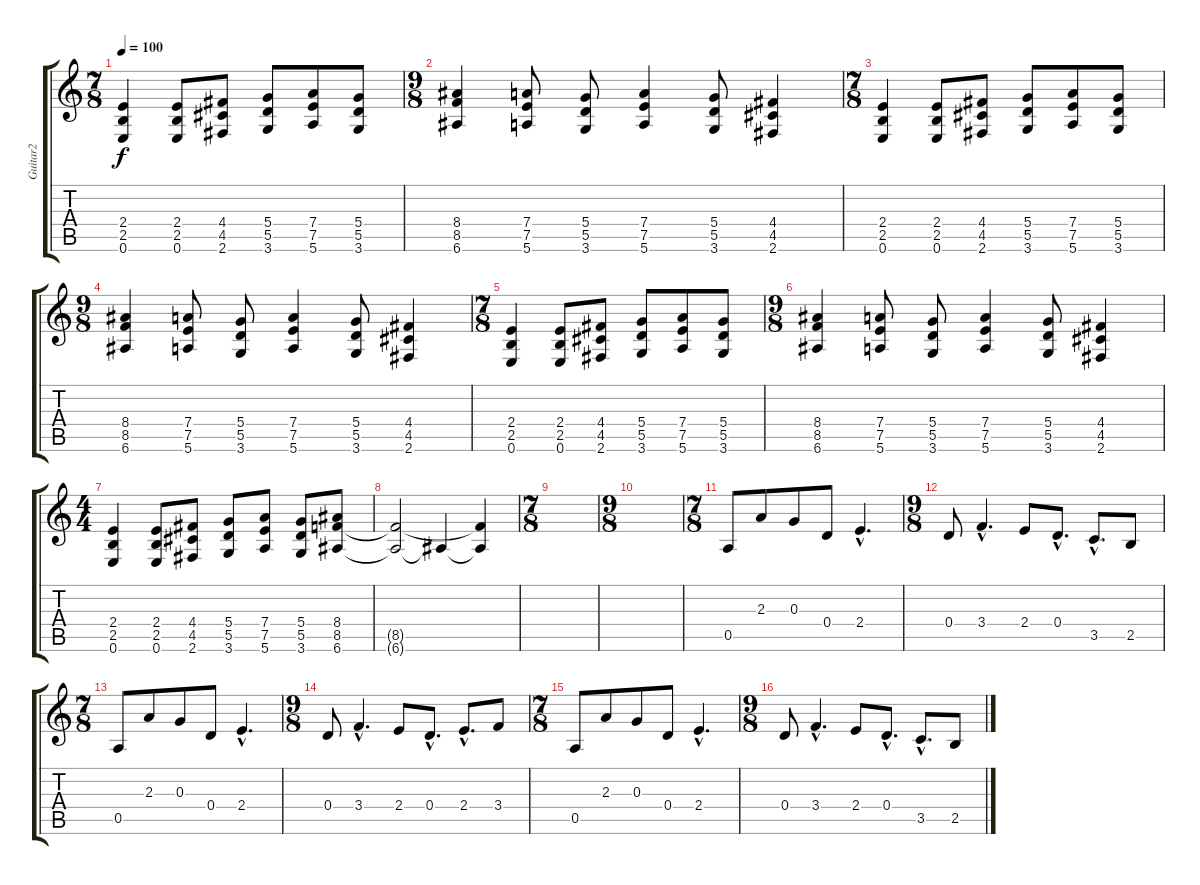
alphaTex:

\track ("Guitar2" "Guitar2") {instrument distortionguitar}
\staff {score tabs}
\tuning (E4 B3 G3 D3 A2 E2) {hide}
\ts (7 8)
\tempo 100
\clef g2
\ks c
(2.4 2.5 0.6).4{dy f} (2.4 2.5 0.6).8 (4.4 4.5 2.6).8 (5.4 5.5 3.6).8 (7.4 7.5 5.6).8 (5.4 5.5 3.6).8 |
\ts (9 8)
(8.4 8.5 6.6).4 (7.4 7.5 5.6).8 (5.4 5.5 3.6).8 (7.4 7.5 5.6).4 (5.4 5.5 3.6).8 (4.4 4.5 2.6).4 |
\ts (7 8)
(2.4 2.5 0.6).4 (2.4 2.5 0.6).8 (4.4 4.5 2.6).8 (5.4 5.5 3.6).8 (7.4 7.5 5.6).8 (5.4 5.5 3.6).8 |
\ts (9 8)
(8.4 8.5 6.6).4 (7.4 7.5 5.6).8 (5.4 5.5 3.6).8 (7.4 7.5 5.6).4 (5.4 5.5 3.6).8 (4.4 4.5 2.6).4 |
\ts (7 8)
(2.4 2.5 0.6).4 (2.4 2.5 0.6).8 (4.4 4.5 2.6).8 (5.4 5.5 3.6).8 (7.4 7.5 5.6).8 (5.4 5.5 3.6).8 |
\ts (9 8)
(8.4 8.5 6.6).4 (7.4 7.5 5.6).8 (5.4 5.5 3.6).8 (7.4 7.5 5.6).4 (5.4 5.5 3.6).8 (4.4 4.5 2.6).4 |
\ts (4 4)
(2.4 2.5 0.6).4 (2.4 2.5 0.6).8 (4.4 4.5 2.6).8 (5.4 5.5 3.6).8 (7.4 7.5 5.6).8 (5.4 5.5 3.6).8 (8.4 8.5 6.6).8 |
(8.5{t} 6.6{t}).2 6.6{t}.4 (8.5{t} 6.6{t}).4 |
\ts (7 8)
|
\ts (9 8)
|
\ts (7 8)
0.5.8 2.3.8 0.3.8 0.4.8 2.4{hac}.4{d} |
\ts (9 8)
0.4.8 3.4{hac}.4{d} 2.4.8 0.4{hac}.8{d} 3.5{hac}.8{d} 2.5.8 |
\ts (7 8)
0.5.8 2.3.8 0.3.8 0.4.8 2.4{hac}.4{d} |
\ts (9 8)
0.4.8 3.4{hac}.4{d} 2.4.8 0.4{hac}.8{d} 2.4{hac}.8{d} 3.4.8 |
\ts (7 8)
0.5.8 2.3.8 0.3.8 0.4.8 2.4{hac}.4{d} |
\ts (9 8)
0.4.8 3.4{hac}.4{d} 2.4.8 0.4{hac}.8{d} 3.5{hac}.8{d} 2.5.8
